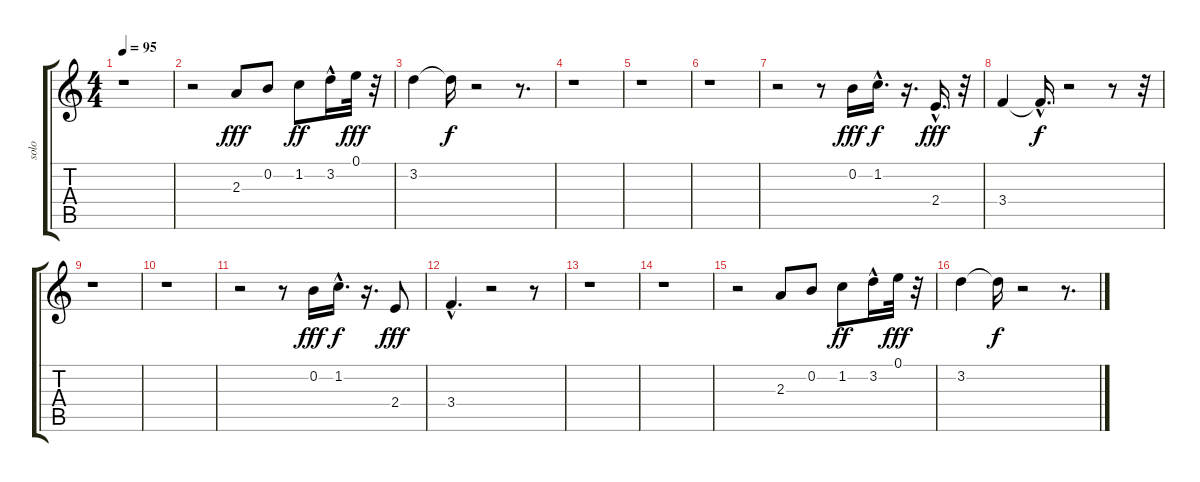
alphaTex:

\track ("solo" "solo") {instrument acousticguitarnylon}
\staff {score tabs}
\tuning (E4 B3 G3 D3 A2 E2) {hide}
\ts (4 4)
\tempo 95
\clef g2
\ks c
r.1{dy fff} |
r.2 2.3.8 0.2.8 1.2.8{dy ff} 3.2{hac}.16 0.1.32{dy fff} r.32 |
3.2.4 3.2{t}.16{dy f} r.2 r.8{d} |
r.1 |
r.1 |
r.1 |
r.2 r.8 0.2.16{dy fff} 1.2{hac}.16{d dy f} r.16{d} 2.4{hac}.16{d dy fff} r.32 |
3.4.4 3.4{hac t}.16{d dy f} r.2 r.8 r.32 |
r.1 |
r.1 |
r.2 r.8 0.2.16{dy fff} 1.2{hac}.16{d dy f} r.16{d} 2.4.8{dy fff} |
3.4{hac}.4{d} r.2 r.8 |
r.1 |
r.1 |
r.2 2.3.8 0.2.8 1.2.8{dy ff} 3.2{hac}.16 0.1.32{dy fff} r.32 |
3.2.4 3.2{t}.16{dy f} r.2 r.8{d}
